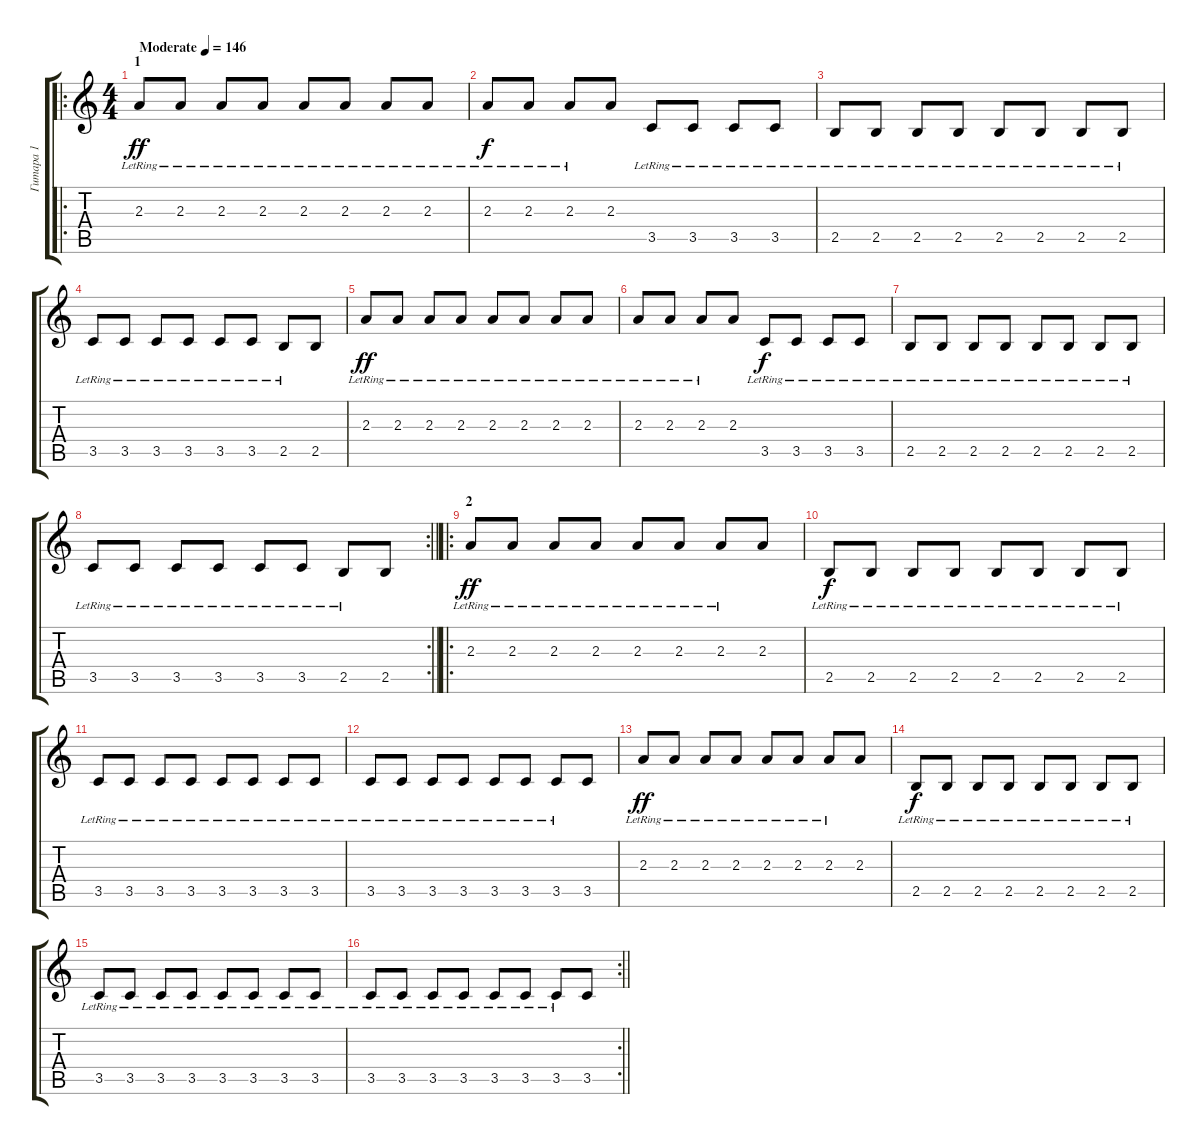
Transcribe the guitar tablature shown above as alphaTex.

\track ("Гитара 1" "Гитара 1") {instrument distortionguitar}
\staff {score tabs}
\tuning (E4 B3 G3 D3 A2 E2) {hide}
\ro
\ts (4 4)
\section ("" "1")
\tempo (146 "Moderate")
\clef g2
\ks c
2.3{lr}.8{dy ff instrument distortionguitar} 2.3{lr}.8 2.3{lr}.8 2.3{lr}.8 2.3{lr}.8 2.3{lr}.8 2.3{lr}.8 2.3{lr}.8 |
2.3{lr}.8{dy f} 2.3{lr}.8 2.3{lr}.8 2.3.8 3.5{lr}.8 3.5{lr}.8 3.5{lr}.8 3.5{lr}.8 |
2.5{lr}.8 2.5{lr}.8 2.5{lr}.8 2.5{lr}.8 2.5{lr}.8 2.5{lr}.8 2.5{lr}.8 2.5{lr}.8 |
3.5{lr}.8 3.5{lr}.8 3.5{lr}.8 3.5{lr}.8 3.5{lr}.8 3.5{lr}.8 2.5{lr}.8 2.5.8 |
2.3{lr}.8{dy ff} 2.3{lr}.8 2.3{lr}.8 2.3{lr}.8 2.3{lr}.8 2.3{lr}.8 2.3{lr}.8 2.3{lr}.8 |
2.3{lr}.8 2.3{lr}.8 2.3{lr}.8 2.3.8 3.5{lr}.8{dy f} 3.5{lr}.8 3.5{lr}.8 3.5{lr}.8 |
2.5{lr}.8 2.5{lr}.8 2.5{lr}.8 2.5{lr}.8 2.5{lr}.8 2.5{lr}.8 2.5{lr}.8 2.5{lr}.8 |
\rc 2
\barLineRight lightlight
3.5{lr}.8 3.5{lr}.8 3.5{lr}.8 3.5{lr}.8 3.5{lr}.8 3.5{lr}.8 2.5{lr}.8 2.5.8 |
\ro
\section ("" "2")
2.3{lr}.8{dy ff} 2.3{lr}.8 2.3{lr}.8 2.3{lr}.8 2.3{lr}.8 2.3{lr}.8 2.3{lr}.8 2.3.8 |
2.5{lr}.8{dy f} 2.5{lr}.8 2.5{lr}.8 2.5{lr}.8 2.5{lr}.8 2.5{lr}.8 2.5{lr}.8 2.5{lr}.8 |
3.5{lr}.8 3.5{lr}.8 3.5{lr}.8 3.5{lr}.8 3.5{lr}.8 3.5{lr}.8 3.5{lr}.8 3.5{lr}.8 |
3.5{lr}.8 3.5{lr}.8 3.5{lr}.8 3.5{lr}.8 3.5{lr}.8 3.5{lr}.8 3.5{lr}.8 3.5.8 |
2.3{lr}.8{dy ff} 2.3{lr}.8 2.3{lr}.8 2.3{lr}.8 2.3{lr}.8 2.3{lr}.8 2.3{lr}.8 2.3.8 |
2.5{lr}.8{dy f} 2.5{lr}.8 2.5{lr}.8 2.5{lr}.8 2.5{lr}.8 2.5{lr}.8 2.5{lr}.8 2.5{lr}.8 |
3.5{lr}.8 3.5{lr}.8 3.5{lr}.8 3.5{lr}.8 3.5{lr}.8 3.5{lr}.8 3.5{lr}.8 3.5{lr}.8 |
\rc 2
\barLineRight lightlight
3.5{lr}.8 3.5{lr}.8 3.5{lr}.8 3.5{lr}.8 3.5{lr}.8 3.5{lr}.8 3.5{lr}.8 3.5.8
